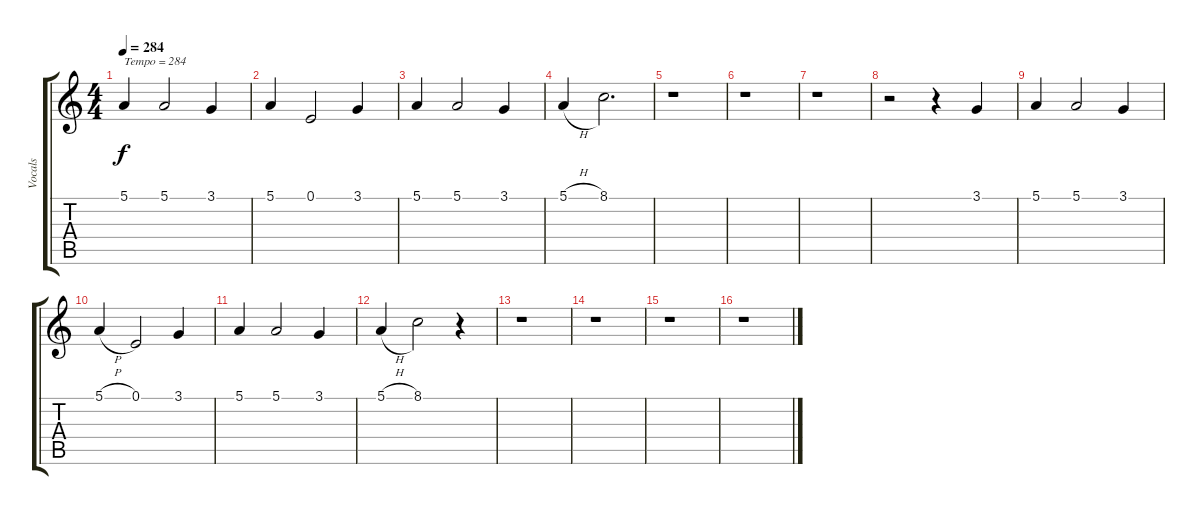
\track ("Vocals" "Vocals") {instrument voiceoohs}
\staff {score tabs}
\tuning (E4 B3 G3 D3 A2 E2) {hide}
\ts (4 4)
\tempo 284
\clef g2
\ks c
5.1.4{txt "Tempo = 284" dy f} 5.1.2 3.1.4 |
5.1.4 0.1.2 3.1.4 |
5.1.4 5.1.2 3.1.4 |
5.1{h}.4 8.1.2{d} |
r.1 |
r.1 |
r.1 |
r.2 r.4 3.1.4 |
5.1.4 5.1.2 3.1.4 |
5.1{h}.4 0.1.2 3.1.4 |
5.1.4 5.1.2 3.1.4 |
5.1{h}.4 8.1.2 r.4 |
r.1 |
r.1 |
r.1 |
r.1
